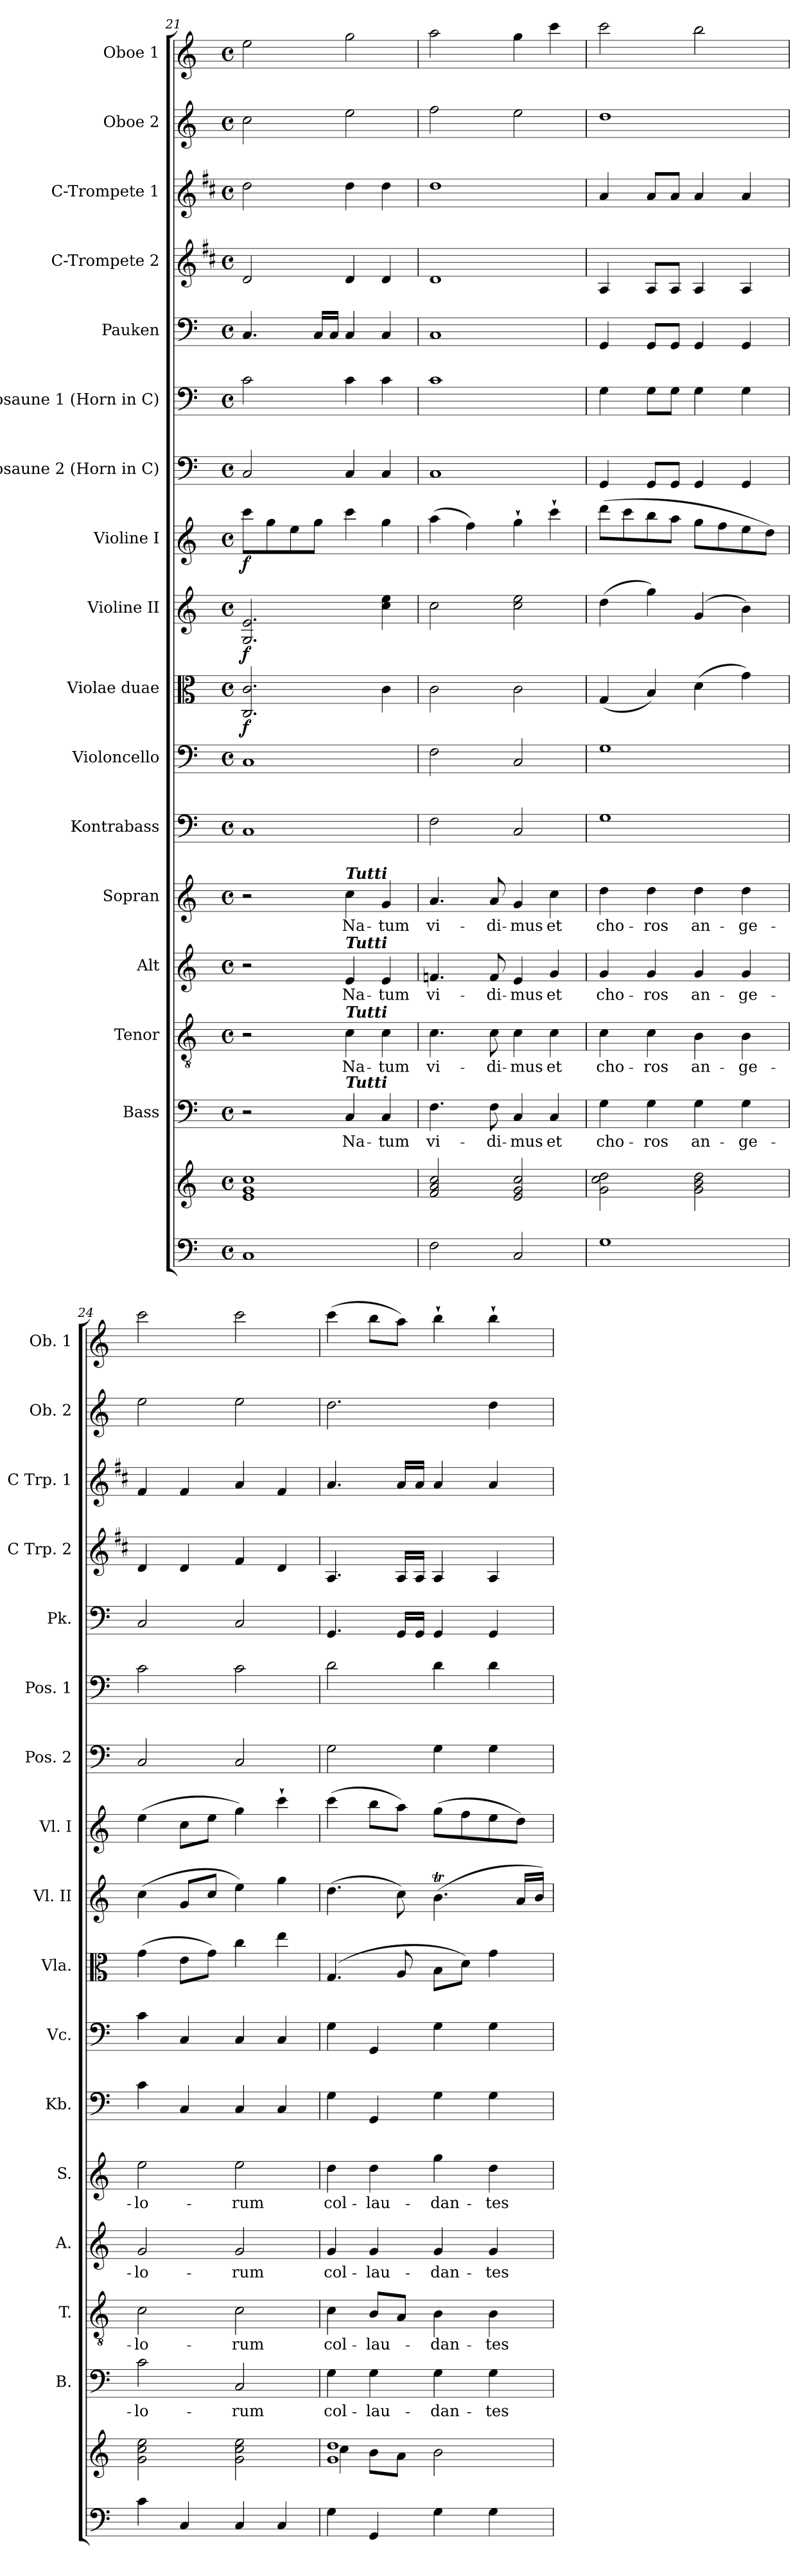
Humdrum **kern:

**kern	**kern	**kern	**text	**kern	**text	**kern	**text	**kern	**text	**kern	**kern	**kern	**dynam	**kern	**dynam	**kern	**dynam	**kern	**kern	**kern	**kern	**kern	**kern	**kern
*part17	*part17	*part16	*part16	*part15	*part15	*part14	*part14	*part13	*part13	*part12	*part11	*part10	*part10	*part9	*part9	*part8	*part8	*part7	*part6	*part5	*part4	*part3	*part2	*part1
*staff18	*staff17	*staff16	*staff16	*staff15	*staff15	*staff14	*staff14	*staff13	*staff13	*staff12	*staff11	*staff10	*staff10	*staff9	*staff9	*staff8	*staff8	*staff7	*staff6	*staff5	*staff4	*staff3	*staff2	*staff1
*	*	*I"Bass	*	*I"Tenor	*	*I"Alt	*	*I"Sopran	*	*I"Kontrabass	*I"Violoncello	*I"Violae duae	*	*I"Violine II	*	*I"Violine I	*	*I"Posaune 2 (Horn in C)	*I"Posaune 1 (Horn in C)	*I"Pauken	*I"C-Trompete 2	*I"C-Trompete 1	*I"Oboe 2	*I"Oboe 1
*	*	*I'B.	*	*I'T.	*	*I'A.	*	*I'S.	*	*I'Kb.	*I'Vc.	*I'Vla.	*	*I'Vl. II	*	*I'Vl. I	*	*I'Pos. 2	*I'Pos. 1	*I'Pk.	*I'C Trp. 2	*I'C Trp. 1	*I'Ob. 2	*I'Ob. 1
*clefF4	*clefG2	*clefF4	*	*clefGv2	*	*clefG2	*	*clefG2	*	*clefF4	*clefF4	*clefC3	*	*clefG2	*	*clefG2	*	*clefF4	*clefF4	*clefF4	*clefG2	*clefG2	*clefG2	*clefG2
*	*	*	*	*	*	*	*	*	*	*ITrd7c12	*	*	*	*	*	*	*	*	*	*	*ITrd1c2	*ITrd1c2	*	*
*k[]	*k[]	*k[]	*	*k[]	*	*k[]	*	*k[]	*	*k[]	*k[]	*k[]	*	*k[]	*	*k[]	*	*k[]	*k[]	*k[]	*k[]	*k[]	*k[]	*k[]
*C:	*C:	*C:	*	*C:	*	*C:	*	*C:	*	*C:	*C:	*C:	*	*C:	*	*C:	*	*C:	*C:	*C:	*C:	*C:	*C:	*C:
*M4/4	*M4/4	*M4/4	*	*M4/4	*	*M4/4	*	*M4/4	*	*M4/4	*M4/4	*M4/4	*	*M4/4	*	*M4/4	*	*M4/4	*M4/4	*M4/4	*M4/4	*M4/4	*M4/4	*M4/4
*met(c)	*met(c)	*met(c)	*	*met(c)	*	*met(c)	*	*met(c)	*	*met(c)	*met(c)	*met(c)	*	*met(c)	*	*met(c)	*	*met(c)	*met(c)	*met(c)	*met(c)	*met(c)	*met(c)	*met(c)
=21	=21	=21	=21	=21	=21	=21	=21	=21	=21	=21	=21	=21	=21	=21	=21	=21	=21	=21	=21	=21	=21	=21	=21	=21
!	!	!	!	!	!	!	!	!	!	!	!	!	!LO:DY:b	!	!LO:DY:b	!	!LO:DY:b	!	!	!	!	!	!	!
1C	1e 1g 1cc	2r	.	2r	.	2r	.	2r	.	1CC	1C	2.C/ 2.c/	f	2.G/ 2.e/	f	8ccc\L	f	2C/	2c\	4.C/	2c/	2cc\	2cc\	2ee\
.	.	.	.	.	.	.	.	.	.	.	.	.	.	.	.	8gg\	.	.	.	.	.	.	.	.
.	.	.	.	.	.	.	.	.	.	.	.	.	.	.	.	8ee\	.	.	.	.	.	.	.	.
.	.	.	.	.	.	.	.	.	.	.	.	.	.	.	.	8gg\J	.	.	.	16C/LL	.	.	.	.
.	.	.	.	.	.	.	.	.	.	.	.	.	.	.	.	.	.	.	.	16C/JJ	.	.	.	.
!	!	!	!	!	!	!	!	!LO:TX:a:Bi:t=Tutti	!	!	!	!	!	!	!	!	!	!	!	!	!	!	!	!
!	!	!	!	!	!	!LO:TX:a:Bi:t=Tutti	!	!	!	!	!	!	!	!	!	!	!	!	!	!	!	!	!	!
!	!	!	!	!LO:TX:a:Bi:t=Tutti	!	!	!	!	!	!	!	!	!	!	!	!	!	!	!	!	!	!	!	!
!	!	!LO:TX:a:Bi:t=Tutti	!	!	!	!	!	!	!	!	!	!	!	!	!	!	!	!	!	!	!	!	!	!
!	!	!	!LO:LY:b	!	!LO:LY:b	!	!LO:LY:b	!	!LO:LY:b	!	!	!	!	!	!	!	!	!	!	!	!	!	!	!
.	.	4C/	Na-	4c\	Na-	4e/	Na-	4cc\	Na-	.	.	.	.	.	.	4ccc\	.	4C/	4c\	4C/	4c/	4cc\	2ee\	2gg\
!	!	!	!LO:LY:b	!	!LO:LY:b	!	!LO:LY:b	!	!LO:LY:b	!	!	!	!	!	!	!	!	!	!	!	!	!	!	!
.	.	4C/	-tum	4c\	-tum	4e/	-tum	4g/	-tum	.	.	4c\	.	4cc\ 4ee\	.	4gg\	.	4C/	4c\	4C/	4c/	4cc\	.	.
=22	=22	=22	=22	=22	=22	=22	=22	=22	=22	=22	=22	=22	=22	=22	=22	=22	=22	=22	=22	=22	=22	=22	=22	=22
!	!	!	!LO:LY:b	!	!LO:LY:b	!	!LO:LY:b	!	!LO:LY:b	!	!	!	!	!	!	!	!	!	!	!	!	!	!	!
2F\	2f/ 2a/ 2cc/	4.F\	vi-	4.c\	vi-	4.fn/	vi-	4.a/	vi-	2FF\	2F\	2c\	.	2cc\	.	(>4aa\	.	1C	1c	1C	1c	1cc	2ff\	2aa\
.	.	.	.	.	.	.	.	.	.	.	.	.	.	.	.	4ff\)	.	.	.	.	.	.	.	.
!	!	!	!LO:LY:b	!	!LO:LY:b	!	!LO:LY:b	!	!LO:LY:b	!	!	!	!	!	!	!	!	!	!	!	!	!	!	!
.	.	8F\	-di-	8c\	-di-	8f/	-di-	8a/	-di-	.	.	.	.	.	.	.	.	.	.	.	.	.	.	.
!	!	!	!LO:LY:b	!	!LO:LY:b	!	!LO:LY:b	!	!LO:LY:b	!	!	!	!	!	!	!	!	!	!	!	!	!	!	!
2C/	2e/ 2g/ 2cc/	4C/	-mus	4c\	-mus	4e/	-mus	4g/	-mus	2CC/	2C/	2c\	.	2cc\ 2ee\	.	4gg`>\	.	.	.	.	.	.	2ee\	4gg\
!	!	!	!LO:LY:b	!	!LO:LY:b	!	!LO:LY:b	!	!LO:LY:b	!	!	!	!	!	!	!	!	!	!	!	!	!	!	!
.	.	4C/	et	4c\	et	4g/	et	4cc\	et	.	.	.	.	.	.	4ccc`>\	.	.	.	.	.	.	.	4ccc\
=23	=23	=23	=23	=23	=23	=23	=23	=23	=23	=23	=23	=23	=23	=23	=23	=23	=23	=23	=23	=23	=23	=23	=23	=23
!	!	!	!LO:LY:b	!	!LO:LY:b	!	!LO:LY:b	!	!LO:LY:b	!	!	!	!	!	!	!	!	!	!	!	!	!	!	!
1G	2g\ 2cc\ 2dd\	4G\	cho-	4c\	cho-	4g/	cho-	4dd\	cho-	1GG	1G	(<4G/	.	(>4dd\	.	(>8ddd\L	.	4GG/	4G\	4GG/	4G/	4g/	1dd	2ccc\
.	.	.	.	.	.	.	.	.	.	.	.	.	.	.	.	8ccc\	.	.	.	.	.	.	.	.
!	!	!	!LO:LY:b	!	!LO:LY:b	!	!LO:LY:b	!	!LO:LY:b	!	!	!	!	!	!	!	!	!	!	!	!	!	!	!
.	.	4G\	-ros	4c\	-ros	4g/	-ros	4dd\	-ros	.	.	4B/)	.	4gg\)	.	8bb\	.	8GG/L	8G\L	8GG/L	8G/L	8g/L	.	.
.	.	.	.	.	.	.	.	.	.	.	.	.	.	.	.	8aa\J	.	8GG/J	8G\J	8GG/J	8G/J	8g/J	.	.
!	!	!	!LO:LY:b	!	!LO:LY:b	!	!LO:LY:b	!	!LO:LY:b	!	!	!	!	!	!	!	!	!	!	!	!	!	!	!
.	2g\ 2b\ 2dd\	4G\	an-	4B\	an-	4g/	an-	4dd\	an-	.	.	(>4d\	.	(4g/	.	8gg\L	.	4GG/	4G\	4GG/	4G/	4g/	.	2bb\
.	.	.	.	.	.	.	.	.	.	.	.	.	.	.	.	8ff\	.	.	.	.	.	.	.	.
!	!	!	!LO:LY:b	!	!LO:LY:b	!	!LO:LY:b	!	!LO:LY:b	!	!	!	!	!	!	!	!	!	!	!	!	!	!	!
.	.	4G\	-ge-	4B\	-ge-	4g/	-ge-	4dd\	-ge-	.	.	4g\)	.	4b\)	.	8ee\	.	4GG/	4G\	4GG/	4G/	4g/	.	.
.	.	.	.	.	.	.	.	.	.	.	.	.	.	.	.	8dd\J)	.	.	.	.	.	.	.	.
!!LO:PB:g=z
=24	=24	=24	=24	=24	=24	=24	=24	=24	=24	=24	=24	=24	=24	=24	=24	=24	=24	=24	=24	=24	=24	=24	=24	=24
!	!	!	!LO:LY:b	!	!LO:LY:b	!	!LO:LY:b	!	!LO:LY:b	!	!	!	!	!	!	!	!	!	!	!	!	!	!	!
4c\	2g\ 2cc\ 2ee\	2c\	-lo-	2c\	-lo-	2g/	-lo-	2ee\	-lo-	4C\	4c\	(>4g\	.	(>4cc\	.	(>4ee\	.	2C/	2c\	2C/	4c/	4e/	2ee\	2ccc\
4C/	.	.	.	.	.	.	.	.	.	4CC/	4C/	8e\L	.	8g/L	.	8cc\L	.	.	.	.	4c/	4e/	.	.
.	.	.	.	.	.	.	.	.	.	.	.	8g\J)	.	8cc/J	.	8ee\J	.	.	.	.	.	.	.	.
!	!	!	!LO:LY:b	!	!LO:LY:b	!	!LO:LY:b	!	!LO:LY:b	!	!	!	!	!	!	!	!	!	!	!	!	!	!	!
4C/	2g\ 2cc\ 2ee\	2C/	-rum	2c\	-rum	2g/	-rum	2ee\	-rum	4CC/	4C/	4cc\	.	4ee\)	.	4gg\)	.	2C/	2c\	2C/	4e/	4g/	2ee\	2ccc\
4C/	.	.	.	.	.	.	.	.	.	4CC/	4C/	4ee\	.	4gg\	.	4ccc`>\	.	.	.	.	4c/	4e/	.	.
=25	=25	=25	=25	=25	=25	=25	=25	=25	=25	=25	=25	=25	=25	=25	=25	=25	=25	=25	=25	=25	=25	=25	=25	=25
*	*^	*	*	*	*	*	*	*	*	*	*	*	*	*	*	*	*	*	*	*	*	*	*	*
!	!	!	!	!LO:LY:b	!	!LO:LY:b	!	!LO:LY:b	!	!LO:LY:b	!	!	!	!	!	!	!	!	!	!	!	!	!	!	!
4G\	1g 1dd	4cc\	4G\	col-	4c\	col-	4g/	col-	4dd\	col-	4GG\	4G\	(4.G/	.	(>4.dd\	.	(>4ccc\	.	2G\	2d\	4.GG/	4.G/	4.g/	2.dd\	(>4ccc\
!	!	!	!	!LO:LY:b	!	!LO:LY:b	!	!LO:LY:b	!	!LO:LY:b	!	!	!	!	!	!	!	!	!	!	!	!	!	!	!
4GG/	.	8b\L	4G\	-lau-	8B/L	-lau-	4g/	-lau-	4dd\	-lau-	4GGG/	4GG/	.	.	.	.	8bb\L	.	.	.	.	.	.	.	8bb\L
.	.	8a\J	.	.	8A/J	.	.	.	.	.	.	.	8A/	.	8cc\)	.	8aa\J)	.	.	.	16GG/LL	16G/LL	16g/LL	.	8aa\J)
.	.	.	.	.	.	.	.	.	.	.	.	.	.	.	.	.	.	.	.	.	16GG/JJ	16G/JJ	16g/JJ	.	.
!	!	!	!	!LO:LY:b	!	!LO:LY:b	!	!LO:LY:b	!	!LO:LY:b	!	!	!	!	!	!	!	!	!	!	!	!	!	!	!
4G\	.	2b\	4G\	-dan-	4B\	-dan-	4g/	-dan-	4gg\	-dan-	4GG\	4G\	8B\L	.	(>4.bt\	.	(>8gg\L	.	4G\	4d\	4GG/	4G/	4g/	.	4bb`>\
.	.	.	.	.	.	.	.	.	.	.	.	.	8d\J)	.	.	.	8ff\	.	.	.	.	.	.	.	.
!	!	!	!	!LO:LY:b	!	!LO:LY:b	!	!LO:LY:b	!	!LO:LY:b	!	!	!	!	!	!	!	!	!	!	!	!	!	!	!
4G\	.	.	4G\	-tes	4B\	-tes	4g/	-tes	4dd\	-tes	4GG\	4G\	4g\	.	.	.	8ee\	.	4G\	4d\	4GG/	4G/	4g/	4dd\	4bb`>\
.	.	.	.	.	.	.	.	.	.	.	.	.	.	.	16a/LL	.	8dd\J)	.	.	.	.	.	.	.	.
.	.	.	.	.	.	.	.	.	.	.	.	.	.	.	16b/JJ)	.	.	.	.	.	.	.	.	.	.
*	*v	*v	*	*	*	*	*	*	*	*	*	*	*	*	*	*	*	*	*	*	*	*	*	*	*
=	=	=	=	=	=	=	=	=	=	=	=	=	=	=	=	=	=	=	=	=	=	=	=	=
*-	*-	*-	*-	*-	*-	*-	*-	*-	*-	*-	*-	*-	*-	*-	*-	*-	*-	*-	*-	*-	*-	*-	*-	*-
